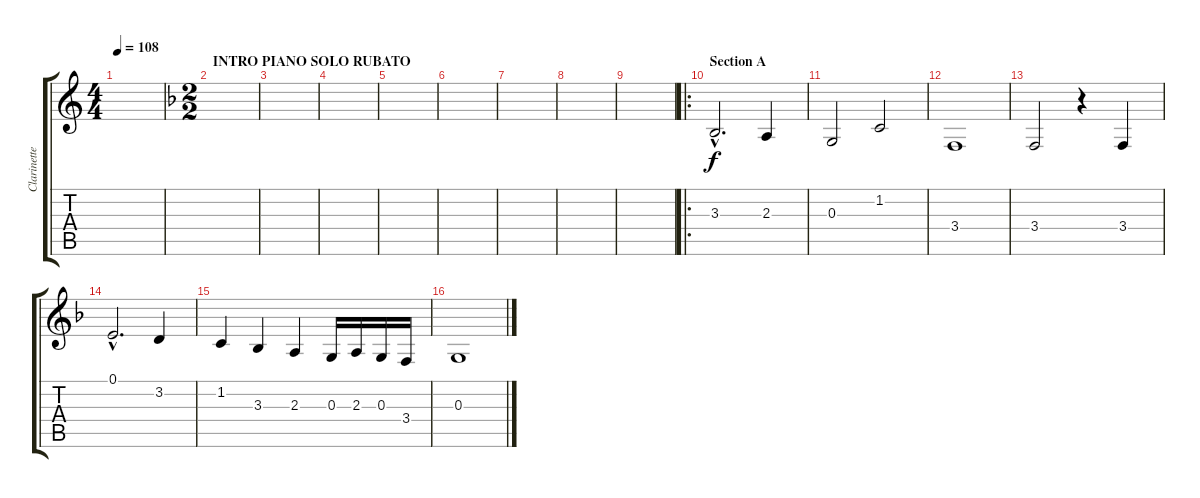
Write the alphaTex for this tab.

\track ("Clarinette" "Clarinette") {instrument clarinet}
\staff {score tabs}
\tuning (E4 B3 G3 D3 A2 E2) {hide}
\ts (4 4)
\tempo 108
\clef g2
\ks c
|
\ts (2 2)
\section ("" "INTRO PIANO SOLO RUBATO")
\ks f
|
|
|
|
|
|
|
|
\ro
\section ("" "Section A")
3.3{hac}.2{d} 2.3.4 |
0.3.2 1.2.2 |
3.4.1 |
3.4.2 r.4 3.4.4 |
0.1{hac}.2{d} 3.2.4 |
1.2.4 3.3.4 2.3.4 0.3.16 2.3.16 0.3.16 3.4.16 |
0.3.1
